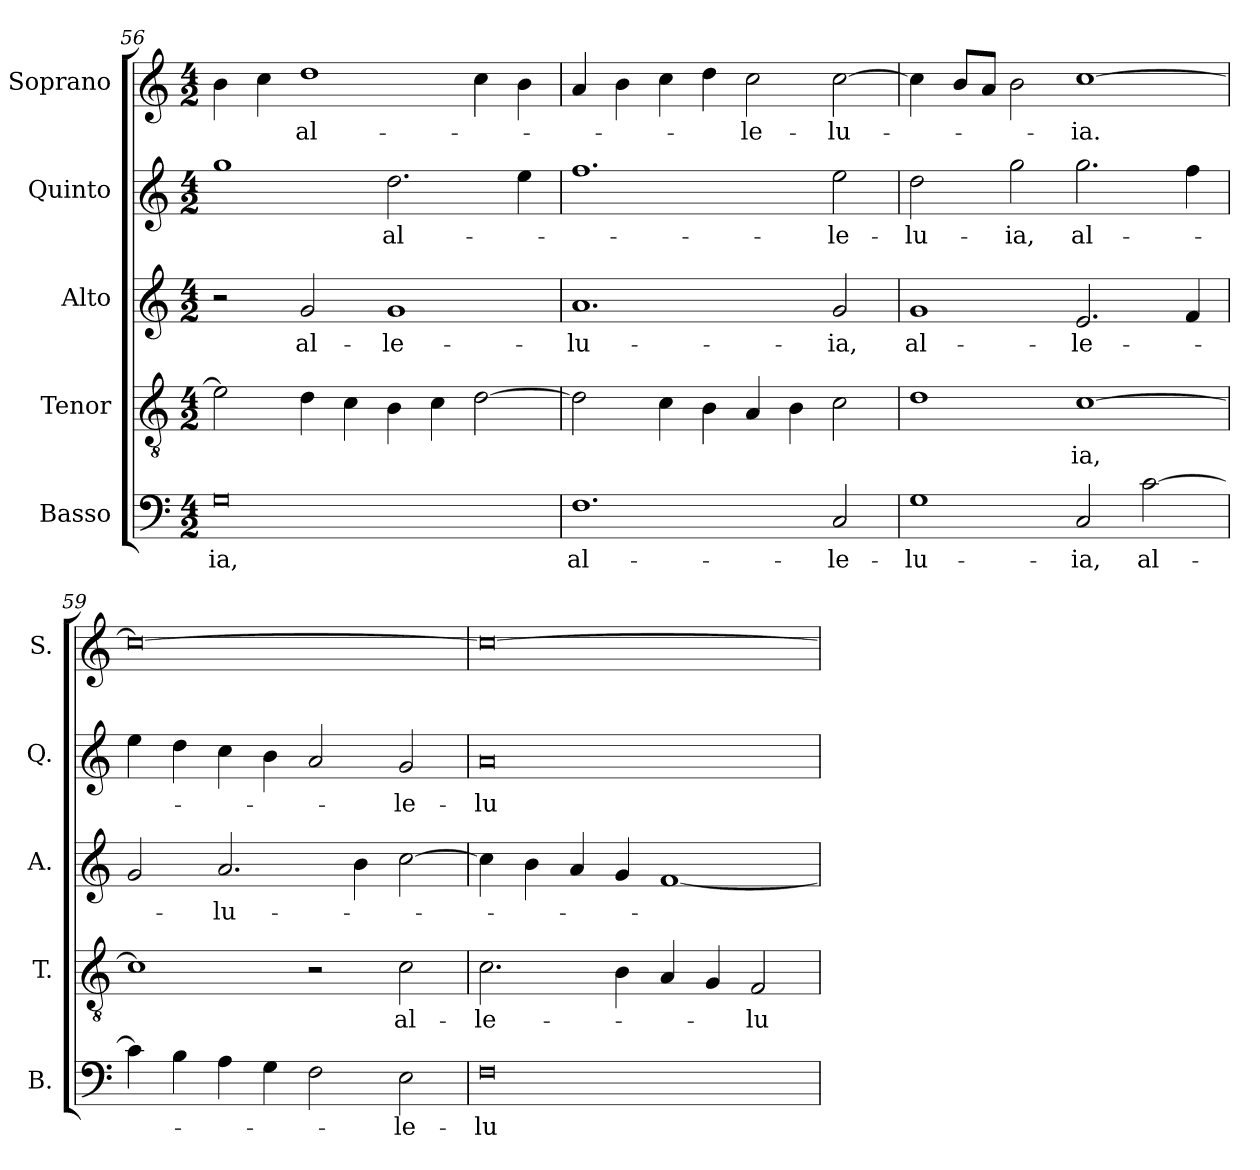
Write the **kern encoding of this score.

**kern	**text	**kern	**text	**kern	**text	**kern	**text	**kern	**text
*part5	*part5	*part4	*part4	*part3	*part3	*part2	*part2	*part1	*part1
*staff5	*staff5	*staff4	*staff4	*staff3	*staff3	*staff2	*staff2	*staff1	*staff1
*I"Basso	*	*I"Tenor	*	*I"Alto	*	*I"Quinto	*	*I"Soprano	*
*I'B.	*	*I'T.	*	*I'A.	*	*I'Q.	*	*I'S.	*
*clefF4	*	*clefGv2	*	*clefG2	*	*clefG2	*	*clefG2	*
*	*	*ITrd7c12	*	*	*	*	*	*	*
*k[]	*	*k[]	*	*k[]	*	*k[]	*	*k[]	*
*C:	*	*C:	*	*C:	*	*C:	*	*C:	*
*M4/2	*	*M4/2	*	*M4/2	*	*M4/2	*	*M4/2	*
=56	=56	=56	=56	=56	=56	=56	=56	=56	=56
!	!LO:LY:b:color=#000000	!	!	!	!	!	!	!	!
0Gi	-ia,	2Ei\]	.	2r	.	1ggi	.	4bi\	.
.	.	.	.	.	.	.	.	4cci\	.
!	!	!	!	!	!LO:LY:b:color=#000000	!	!	!	!
!	!	!	!	!	!	!	!	!	!LO:LY:b:color=#000000
.	.	4Di\	.	2gi/	al-	.	.	1ddi	al-
.	.	4Ci\	.	.	.	.	.	.	.
!	!	!	!	!	!LO:LY:b:color=#000000	!	!	!	!
!	!	!	!	!	!	!	!LO:LY:b:color=#000000	!	!
.	.	4BBi\	.	1gi	-le-	2.ddi\	al-	.	.
.	.	4Ci\	.	.	.	.	.	.	.
.	.	[2Di\	.	.	.	.	.	4cci\	.
.	.	.	.	.	.	4eei\	.	4bi\	.
!!LO:LB:g=z
=57	=57	=57	=57	=57	=57	=57	=57	=57	=57
!	!LO:LY:b:color=#000000	!	!	!	!	!	!	!	!
!	!	!	!	!	!LO:LY:b:color=#000000	!	!	!	!
1.Fi	al-	2Di\]	.	1.ai	-lu-	1.ffi	.	4ai/	.
.	.	.	.	.	.	.	.	4bi\	.
.	.	4Ci\	.	.	.	.	.	4cci\	.
.	.	4BBi\	.	.	.	.	.	4ddi\	.
!	!	!	!	!	!	!	!	!	!LO:LY:b:color=#000000
.	.	4AAi/	.	.	.	.	.	2cci\	-le-
.	.	4BBi\	.	.	.	.	.	.	.
!	!LO:LY:b:color=#000000	!	!	!	!	!	!	!	!
!	!	!	!	!	!LO:LY:b:color=#000000	!	!	!	!
!	!	!	!	!	!	!	!LO:LY:b:color=#000000	!	!
!	!	!	!	!	!	!	!	!	!LO:LY:b:color=#000000
2Ci/	-le-	2Ci\	.	2gi/	-ia,	2eei\	-le-	[2cci\	-lu-
=58	=58	=58	=58	=58	=58	=58	=58	=58	=58
!	!LO:LY:b:color=#000000	!	!	!	!	!	!	!	!
!	!	!	!	!	!LO:LY:b:color=#000000	!	!	!	!
!	!	!	!	!	!	!	!LO:LY:b:color=#000000	!	!
1Gi	-lu-	1Di	.	1gi	al-	2ddi\	-lu-	4cci\]	.
.	.	.	.	.	.	.	.	8bi/L	.
.	.	.	.	.	.	.	.	8ai/J	.
!	!	!	!	!	!	!	!LO:LY:b:color=#000000	!	!
.	.	.	.	.	.	2ggi\	-ia,	2bi\	.
!	!LO:LY:b:color=#000000	!	!	!	!	!	!	!	!
!	!	!	!LO:LY:b:color=#000000	!	!	!	!	!	!
!	!	!	!	!	!LO:LY:b:color=#000000	!	!	!	!
!	!	!	!	!	!	!	!LO:LY:b:color=#000000	!	!
!	!	!	!	!	!	!	!	!	!LO:LY:b:color=#000000
2Ci/	-ia,	[1Ci	-ia,	2.ei/	-le-	2.ggi\	al-	[1cci	-ia.
!	!LO:LY:b:color=#000000	!	!	!	!	!	!	!	!
[2ci\	al-	.	.	.	.	.	.	.	.
.	.	.	.	4fi/	.	4ffi\	.	.	.
=59	=59	=59	=59	=59	=59	=59	=59	=59	=59
4ci\]	.	1Ci]	.	2gi/	.	4eei\	.	0cci_	.
4Bi\	.	.	.	.	.	4ddi\	.	.	.
!	!	!	!	!	!LO:LY:b:color=#000000	!	!	!	!
4Ai\	.	.	.	2.ai/	-lu-	4cci\	.	.	.
4Gi\	.	.	.	.	.	4bi\	.	.	.
2Fi\	.	2r	.	.	.	2ai/	.	.	.
.	.	.	.	4bi\	.	.	.	.	.
!	!LO:LY:b:color=#000000	!	!	!	!	!	!	!	!
!	!	!	!LO:LY:b:color=#000000	!	!	!	!	!	!
!	!	!	!	!	!	!	!LO:LY:b:color=#000000	!	!
2Ei\	-le-	2Ci\	al-	[2cci\	.	2gi/	-le-	.	.
=60	=60	=60	=60	=60	=60	=60	=60	=60	=60
!	!LO:LY:b:color=#000000	!	!	!	!	!	!	!	!
!	!	!	!LO:LY:b:color=#000000	!	!	!	!	!	!
!	!	!	!	!	!	!	!LO:LY:b:color=#000000	!	!
0Fi	-lu-	2.Ci\	-le-	4cci\]	.	0ai	-lu-	0cci_	.
.	.	.	.	4bi\	.	.	.	.	.
.	.	.	.	4ai/	.	.	.	.	.
.	.	4BBi\	.	4gi/	.	.	.	.	.
.	.	4AAi/	.	[1fi	.	.	.	.	.
.	.	4GGi/	.	.	.	.	.	.	.
!	!	!	!LO:LY:b:color=#000000	!	!	!	!	!	!
.	.	2FFi/	-lu-	.	.	.	.	.	.
=	=	=	=	=	=	=	=	=	=
*-	*-	*-	*-	*-	*-	*-	*-	*-	*-
